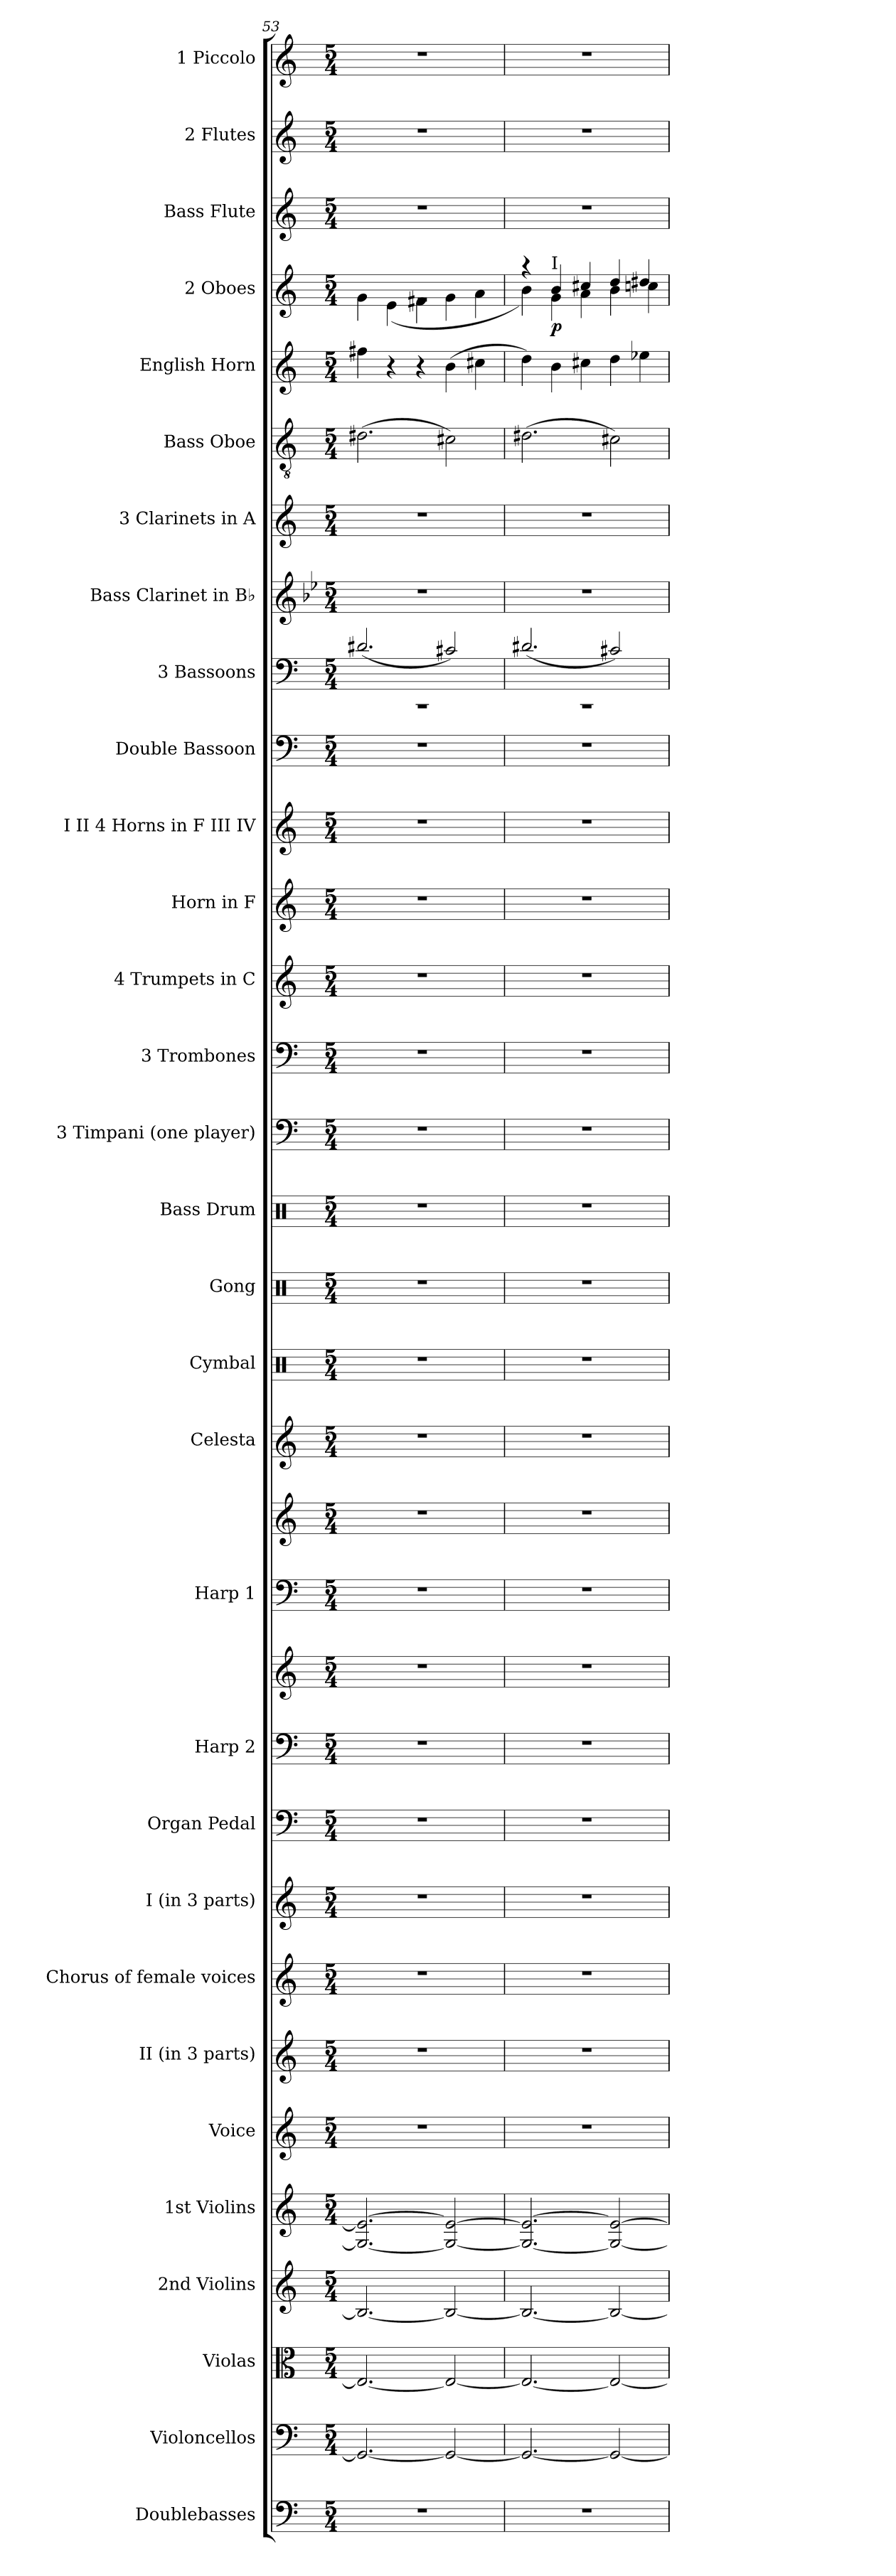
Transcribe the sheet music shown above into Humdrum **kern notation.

**kern	**kern	**kern	**kern	**kern	**kern	**kern	**kern	**kern	**kern	**kern	**kern	**kern	**kern	**kern	**kern	**kern	**kern	**kern	**kern	**kern	**kern	**kern	**kern	**kern	**kern	**kern	**kern	**kern	**kern	**dynam	**kern	**kern	**kern
*part31	*part30	*part29	*part28	*part27	*part26	*part25	*part24	*part23	*part22	*part21	*part21	*part20	*part20	*part19	*part18	*part17	*part16	*part15	*part14	*part13	*part12	*part11	*part10	*part9	*part8	*part7	*part6	*part5	*part4	*part4	*part3	*part2	*part1
*staff33	*staff32	*staff31	*staff30	*staff29	*staff28	*staff27	*staff26	*staff25	*staff24	*staff23	*staff22	*staff21	*staff20	*staff19	*staff18	*staff17	*staff16	*staff15	*staff14	*staff13	*staff12	*staff11	*staff10	*staff9	*staff8	*staff7	*staff6	*staff5	*staff4	*staff4	*staff3	*staff2	*staff1
*I"Doublebasses	*I"Violoncellos	*I"Violas	*I"2nd Violins	*I"1st Violins	*I"Voice	*I"II (in 3 parts)	*I"Chorus of female voices	*I"I (in 3 parts)	*I"Organ Pedal	*I"Harp 2	*	*I"Harp 1	*	*I"Celesta	*I"Cymbal	*I"Gong	*I"Bass Drum	*I"3 Timpani (one player)	*I"3 Trombones	*I"4 Trumpets in C	*I"Horn in F	*I"I  II 4 Horns in F                 III  IV	*I"Double Bassoon	*I"3 Bassoons	*I"Bass Clarinet in B♭	*I"3 Clarinets in A	*I"Bass Oboe	*I"English Horn	*I"2 Oboes	*	*I"Bass Flute	*I"2 Flutes	*I"1 Piccolo
*I'Db.	*I'Vc.	*I'Vas.	*	*I'Vns.	*	*	*I'Ch	*	*I'Org. Ped.	*	*	*	*	*I'Cel.	*I'Cym.	*I'Go.	*I'B. Dr.	*I'Timp.	*I'Trb.	*I'Trp.	*I'Hn	*I'Hrn.	*I'Dbn.	*I'Bn.	*I'Bcl.	*I'Cl.	*I'Bass Ob.	*I'E. H.	*I'Ob.	*	*I'Bass Fl.	*I'Fl.	*I'Picc.
*clefF4	*clefF4	*clefC3	*clefG2	*clefG2	*clefG2	*clefG2	*clefG2	*clefG2	*clefF4	*clefF4	*clefG2	*clefF4	*clefG2	*clefG2	*clefX	*clefX	*clefX	*clefF4	*clefF4	*clefG2	*clefG2	*clefG2	*clefF4	*clefF4	*clefG2	*clefG2	*clefGv2	*clefG2	*clefG2	*	*clefG2	*clefG2	*clefG2
*ITrd7c12	*	*	*	*	*	*	*	*	*	*	*	*	*	*ITrd-7c-12	*	*	*	*	*	*	*ITrd4c7	*ITrd4c7	*ITrd7c12	*	*ITrd8c14	*ITrd2c3	*	*ITrd4c7	*	*	*ITrd3c5	*	*ITrd-7c-12
*k[]	*k[]	*k[]	*k[]	*k[]	*k[]	*k[]	*k[]	*k[]	*k[]	*k[]	*k[]	*k[]	*k[]	*k[]	*k[]	*k[]	*k[]	*k[]	*k[]	*k[]	*k[b-]	*k[b-]	*k[]	*k[]	*k[b-e-]	*k[f#c#g#]	*k[]	*k[b-]	*k[]	*	*k[f#]	*k[]	*k[]
*M5/4	*M5/4	*M5/4	*M5/4	*M5/4	*M5/4	*M5/4	*M5/4	*M5/4	*M5/4	*M5/4	*M5/4	*M5/4	*M5/4	*M5/4	*M5/4	*M5/4	*M5/4	*M5/4	*M5/4	*M5/4	*M5/4	*M5/4	*M5/4	*M5/4	*M5/4	*M5/4	*M5/4	*M5/4	*M5/4	*	*M5/4	*M5/4	*M5/4
=53	=53	=53	=53	=53	=53	=53	=53	=53	=53	=53	=53	=53	=53	=53	=53	=53	=53	=53	=53	=53	=53	=53	=53	=53	=53	=53	=53	=53	=53	=53	=53	=53	=53
*	*	*	*	*	*	*	*	*	*	*	*	*	*	*	*	*	*	*	*	*	*	*	*	*^	*	*	*	*	*^	*	*	*	*
4%5r	2.GG#/_	2.E/_	2.B/_	2.G/_ 2.e/_	4%5r	4%5r	4%5r	4%5r	4%5r	4%5r	4%5r	4%5r	4%5r	4%5r	4%5r	4%5r	4%5r	4%5r	4%5r	4%5r	4%5r	4%5r	4%5r	4%5rCC	(2.d#X!/	4%5r	4%5r	(2.d#X\	4bn\	4%5rg	4g\	.	4%5r	4%5r	4%5r
.	.	.	.	.	.	.	.	.	.	.	.	.	.	.	.	.	.	.	.	.	.	.	.	.	.	.	.	.	4r	.	(4e\	.	.	.	.
.	.	.	.	.	.	.	.	.	.	.	.	.	.	.	.	.	.	.	.	.	.	.	.	.	.	.	.	.	4r	.	4f#X\	.	.	.	.
.	2GG#/_	2E/_	2B/_	2G/_ 2e/_	.	.	.	.	.	.	.	.	.	.	.	.	.	.	.	.	.	.	.	.	2c#X!/)	.	.	2c#X\)	(4e\	.	4g\	.	.	.	.
.	.	.	.	.	.	.	.	.	.	.	.	.	.	.	.	.	.	.	.	.	.	.	.	.	.	.	.	.	4f#X\	.	4a\	.	.	.	.
=54	=54	=54	=54	=54	=54	=54	=54	=54	=54	=54	=54	=54	=54	=54	=54	=54	=54	=54	=54	=54	=54	=54	=54	=54	=54	=54	=54	=54	=54	=54	=54	=54	=54	=54	=54
4%5r	2.GG#/_	2.E/_	2.B/_	2.G/_ 2.e/_	4%5r	4%5r	4%5r	4%5r	4%5r	4%5r	4%5r	4%5r	4%5r	4%5r	4%5r	4%5r	4%5r	4%5r	4%5r	4%5r	4%5r	4%5r	4%5r	4%5rCC	(2.d#X!/	4%5r	4%5r	(2.d#X\	4g\)	4r	4b\)	.	4%5r	4%5r	4%5r
!	!	!	!	!	!	!	!	!	!	!	!	!	!	!	!	!	!	!	!	!	!	!	!	!	!	!	!	!	!	!LO:TX:a:t=I	!	!	!	!	!
!	!	!	!	!	!	!	!	!	!	!	!	!	!	!	!	!	!	!	!	!	!	!	!	!	!	!	!	!	!	!	!	!LO:DY:b	!	!	!
.	.	.	.	.	.	.	.	.	.	.	.	.	.	.	.	.	.	.	.	.	.	.	.	.	.	.	.	.	4e\	4b/	4g\	p	.	.	.
.	.	.	.	.	.	.	.	.	.	.	.	.	.	.	.	.	.	.	.	.	.	.	.	.	.	.	.	.	4f#X\	4cc#X/	4a\	.	.	.	.
.	2GG#/_	2E/_	2B/_	2G/_ 2e/_	.	.	.	.	.	.	.	.	.	.	.	.	.	.	.	.	.	.	.	.	2c#X!/)	.	.	2c#X\)	4g\	4dd/	4b\	.	.	.	.
.	.	.	.	.	.	.	.	.	.	.	.	.	.	.	.	.	.	.	.	.	.	.	.	.	.	.	.	.	4a-X\	4dd#X/	4ccn\	.	.	.	.
*	*	*	*	*	*	*	*	*	*	*	*	*	*	*	*	*	*	*	*	*	*	*	*	*v	*v	*	*	*	*	*v	*v	*	*	*	*
=	=	=	=	=	=	=	=	=	=	=	=	=	=	=	=	=	=	=	=	=	=	=	=	=	=	=	=	=	=	=	=	=	=
*-	*-	*-	*-	*-	*-	*-	*-	*-	*-	*-	*-	*-	*-	*-	*-	*-	*-	*-	*-	*-	*-	*-	*-	*-	*-	*-	*-	*-	*-	*-	*-	*-	*-
